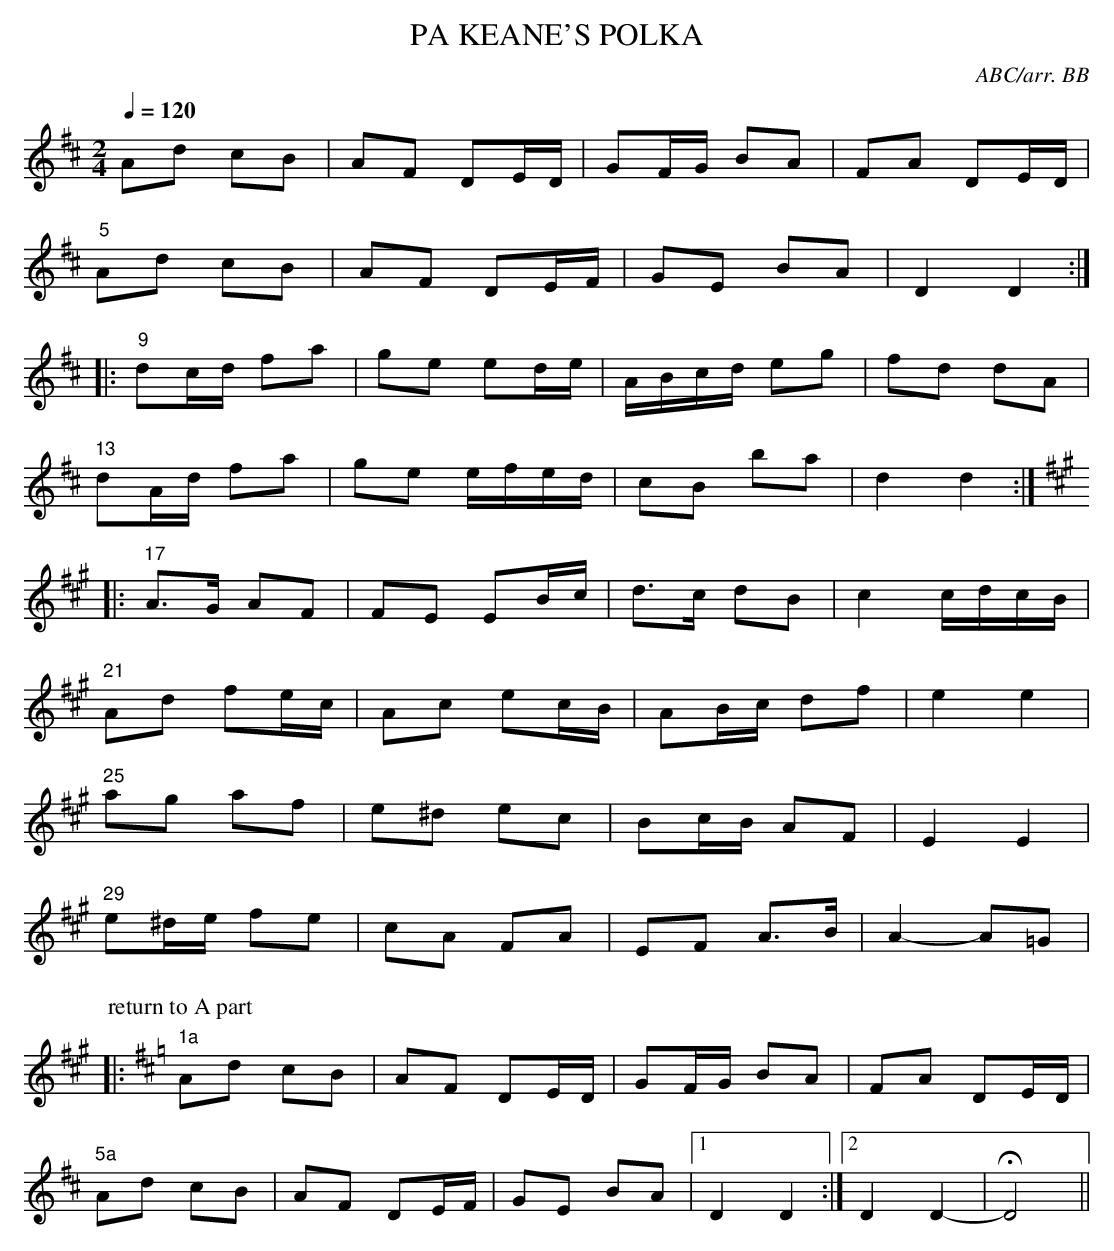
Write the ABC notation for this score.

X:1
T:PA KEANE'S POLKA
C:ABC/arr. BB
Q:1/4=120
L:1/8
to the first part to close. The A-B-A structure is mine,
not the source's.
M:2/4
K:D
Ad cB|AF DE/D/|GF/G/ BA|FA DE/D/|
"5"Ad cB|AF DE/F/|GE BA|D2 D2 :|
|:"9"dc/d/ fa|ge ed/e/|A/B/c/d/ eg|fd dA|
"13"dA/d/ fa|ge e/f/e/d/|cB ba|d2 d2 :|
K:A
|:"17"A>G AF|FE EB/c/|d>c dB|c2 c/d/c/B/|
"21"Ad fe/c/|Ac ec/B/|AB/c/ df|e2 e2|
"25"ag af|e^d ec|Bc/B/ AF|E2 E2|
"29"e^d/e/ fe|cA FA|EF A>B|A2-A=G|
P:return to A part
K:D
|:"1a"Ad cB|AF DE/D/|GF/G/ BA|FA DE/D/|
"5a"Ad cB|AF DE/F/|GE BA|1D2 D2 :|2D2D2-|HD4||
